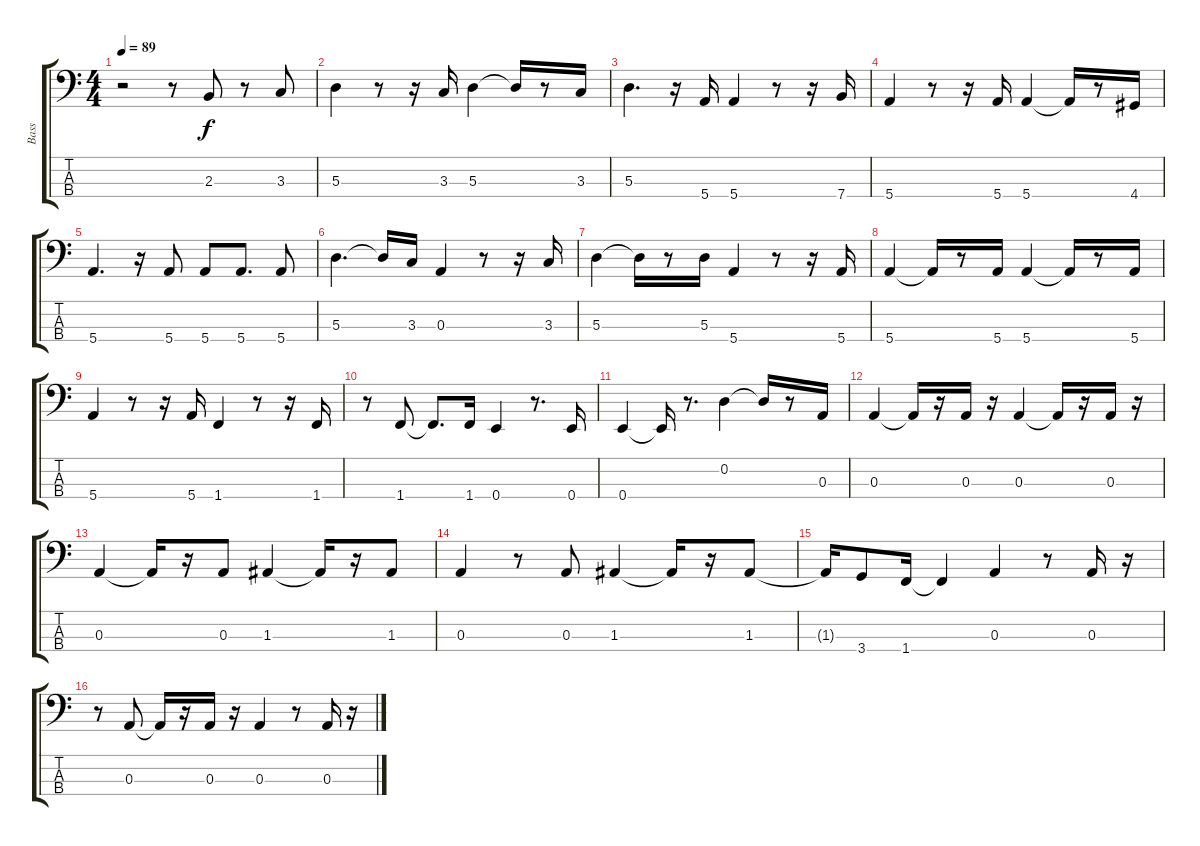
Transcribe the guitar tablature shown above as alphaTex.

\track ("Bass" "Bass") {instrument electricbasspick}
\staff {score tabs}
\tuning (G2 D2 A1 E1) {hide}
\ts (4 4)
\tempo 89
\clef f4
\ks c
r.2{dy f instrument electricbasspick} r.8 2.3.8 r.8 3.3.8 |
5.3.4 r.8 r.16 3.3.16 5.3.4 5.3{t}.16 r.8 3.3.16 |
5.3.4{d} r.16 5.4.16 5.4.4 r.8 r.16 7.4.16 |
5.4.4 r.8 r.16 5.4.16 5.4.4 5.4{t}.16 r.8 4.4.16 |
5.4.4{d} r.16 5.4.8 5.4.8 5.4.8{d} 5.4.8 |
5.3.4{d} 5.3{t}.16 3.3.16 0.3.4 r.8 r.16 3.3.16 |
5.3.4 5.3{t}.16 r.8 5.3.16 5.4.4 r.8 r.16 5.4.16 |
5.4.4 5.4{t}.16 r.8 5.4.16 5.4.4 5.4{t}.16 r.8 5.4.16 |
5.4.4 r.8 r.16 5.4.16 1.4.4 r.8 r.16 1.4.16 |
r.8 1.4.8 1.4{t}.8{d} 1.4.16 0.4.4 r.8{d} 0.4.16 |
0.4.4 0.4{t}.16 r.8{d} 0.2.4 0.2{t}.16 r.8 0.3.16 |
0.3.4 0.3{t}.16 r.16 0.3.16 r.16 0.3.4 0.3{t}.16 r.16 0.3.16 r.16 |
0.3.4 0.3{t}.16 r.16 0.3.8 1.3.4 1.3{t}.16 r.16 1.3.8 |
0.3.4 r.8 0.3.8 1.3.4 1.3{t}.16 r.16 1.3.8 |
1.3{t}.16 3.4.8 1.4.16 1.4{t}.4 0.3.4 r.8 0.3.16 r.16 |
r.8 0.3.8 0.3{t}.16 r.16 0.3.16 r.16 0.3.4 r.8 0.3.16 r.16
